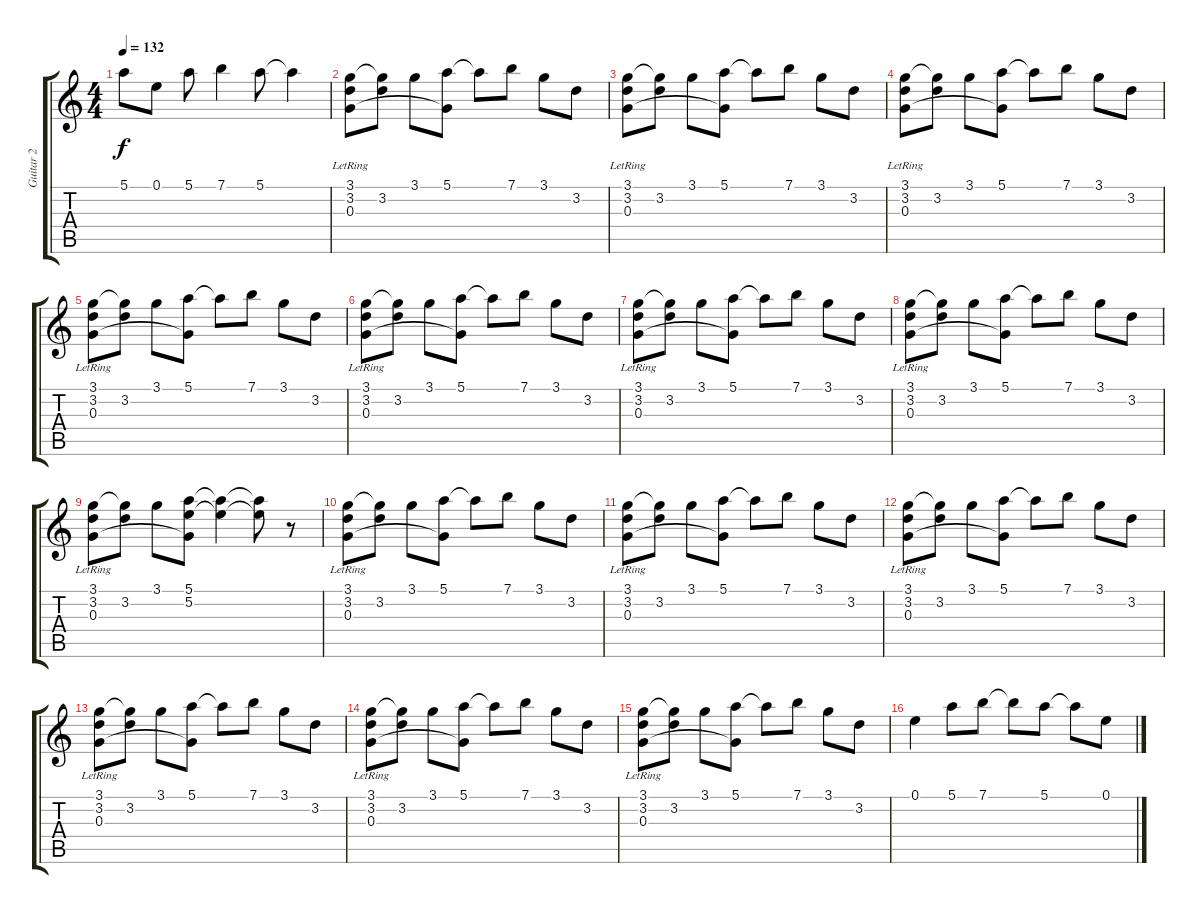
\track ("Guitar 2" "Guitar 2") {instrument distortionguitar}
\staff {score tabs}
\tuning (E4 B3 G3 D3 A2 E2) {hide}
\ts (4 4)
\tempo 132
\clef g2
\ks c
5.1.8{dy f} 0.1.8 5.1.8 7.1.4 5.1.8 5.1{t}.4 |
(3.1{lr} 3.2{lr} 0.3).8{volume 9} (3.1{t} 3.2).8 3.1.8 (5.1 0.3{t}).8 5.1{t}.8 7.1.8 3.1.8 3.2.8 |
(3.1{lr} 3.2{lr} 0.3).8 (3.1{t} 3.2).8 3.1.8 (5.1 0.3{t}).8 5.1{t}.8 7.1.8 3.1.8 3.2.8 |
(3.1{lr} 3.2{lr} 0.3).8 (3.1{t} 3.2).8 3.1.8 (5.1 0.3{t}).8 5.1{t}.8 7.1.8 3.1.8 3.2.8 |
(3.1{lr} 3.2{lr} 0.3).8 (3.1{t} 3.2).8 3.1.8 (5.1 0.3{t}).8 5.1{t}.8 7.1.8 3.1.8 3.2.8 |
(3.1{lr} 3.2{lr} 0.3).8 (3.1{t} 3.2).8 3.1.8 (5.1 0.3{t}).8 5.1{t}.8 7.1.8 3.1.8 3.2.8 |
(3.1{lr} 3.2{lr} 0.3).8 (3.1{t} 3.2).8 3.1.8 (5.1 0.3{t}).8 5.1{t}.8 7.1.8 3.1.8 3.2.8 |
(3.1{lr} 3.2{lr} 0.3).8 (3.1{t} 3.2).8 3.1.8 (5.1 0.3{t}).8 5.1{t}.8 7.1.8 3.1.8 3.2.8 |
(3.1{lr} 3.2{lr} 0.3).8 (3.1{t} 3.2).8 3.1.8 (5.1 5.2 0.3{t}).8 (5.1{t} 5.2{t}).4 (5.1{t} 5.2{t}).8 r.8 |
(3.1{lr} 3.2{lr} 0.3).8 (3.1{t} 3.2).8 3.1.8 (5.1 0.3{t}).8 5.1{t}.8 7.1.8 3.1.8 3.2.8 |
(3.1{lr} 3.2{lr} 0.3).8 (3.1{t} 3.2).8 3.1.8 (5.1 0.3{t}).8 5.1{t}.8 7.1.8 3.1.8 3.2.8 |
(3.1{lr} 3.2{lr} 0.3).8 (3.1{t} 3.2).8 3.1.8 (5.1 0.3{t}).8 5.1{t}.8 7.1.8 3.1.8 3.2.8 |
(3.1{lr} 3.2{lr} 0.3).8 (3.1{t} 3.2).8 3.1.8 (5.1 0.3{t}).8 5.1{t}.8 7.1.8 3.1.8 3.2.8 |
(3.1{lr} 3.2{lr} 0.3).8 (3.1{t} 3.2).8 3.1.8 (5.1 0.3{t}).8 5.1{t}.8 7.1.8 3.1.8 3.2.8 |
(3.1{lr} 3.2{lr} 0.3).8 (3.1{t} 3.2).8 3.1.8 (5.1 0.3{t}).8 5.1{t}.8 7.1.8 3.1.8 3.2.8 |
0.1.4 5.1.8 7.1.8 7.1{t}.8 5.1.8 5.1{t}.8 0.1.8
